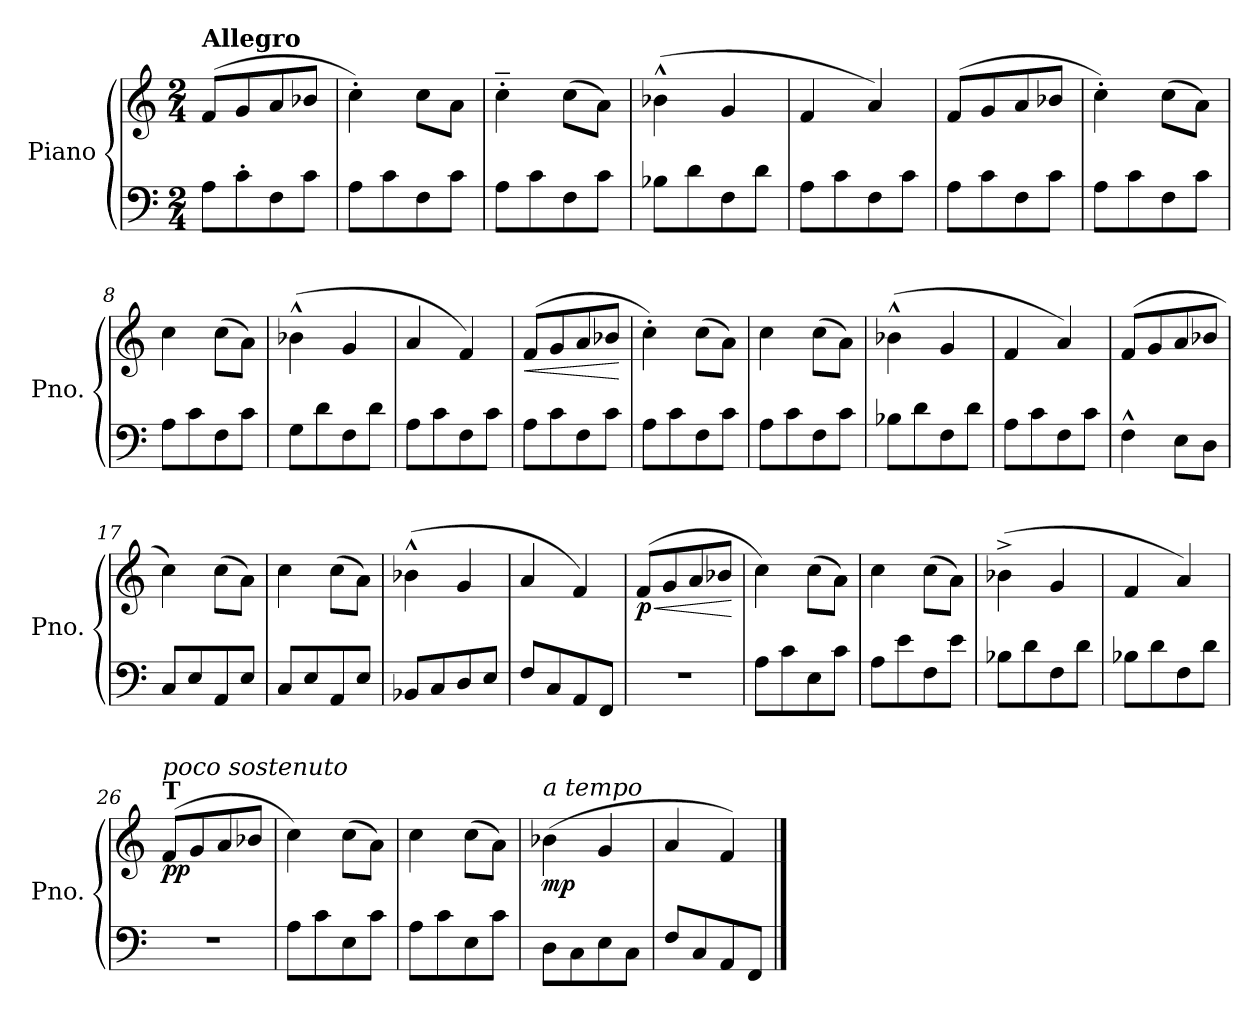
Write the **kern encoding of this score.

**kern	**kern	**dynam
*part1	*part1	*part1
*staff2	*staff1	*staff1/2
*I"Piano	*	*
*I'Pno.	*	*
*clefF4	*clefG2	*
*k[]	*k[]	*
*M2/4	*M2/4	*
=1	=1	=1
!	!LO:TX:a:B:t=Allegro	!
8A\L	(>8f/L	.
8c'\	8g/	.
8F\	8a/	.
8c\J	8b-X/J	.
=2	=2	=2
8A\L	4cc'\)	.
8c\	.	.
8F\	8cc\L	.
8c\J	8a\J	.
=3	=3	=3
8A\L	4cc~'\	.
8c\	.	.
8F\	(>8cc\L	.
8c\J	8a\J)	.
=4	=4	=4
8B-X\L	(>4b-X^^\	.
8d\	.	.
8F\	4g/	.
8d\J	.	.
=5	=5	=5
8A\L	4f/	.
8c\	.	.
8F\	4a/)	.
8c\J	.	.
=6	=6	=6
8A\L	(>8f/L	.
8c\	8g/	.
8F\	8a/	.
8c\J	8b-X/J	.
!!LO:LB:g=z
=7	=7	=7
8A\L	4cc'\)	.
8c\	.	.
8F\	(>8cc\L	.
8c\J	8a\J)	.
=8	=8	=8
8A\L	4cc\	.
8c\	.	.
8F\	(>8cc\L	.
8c\J	8a\J)	.
=9	=9	=9
8G\L	(>4b-X^^\	.
8d\	.	.
8F\	4g/	.
8d\J	.	.
=10	=10	=10
8A\L	4a/	.
8c\	.	.
8F\	4f/)	.
8c\J	.	.
=11	=11	=11
!	!	!LO:HP:b
8A\L	(>8f/L	<
8c\	8g/	.
8F\	8a/	.
8c\J	8b-X/J	.
.	.	[
=12	=12	=12
8A\L	4cc'\)	.
8c\	.	.
8F\	(>8cc\L	.
8c\J	8a\J)	.
!!LO:LB:g=z
=13	=13	=13
8A\L	4cc\	.
8c\	.	.
8F\	(>8cc\L	.
8c\J	8a\J)	.
=14	=14	=14
8B-X\L	(>4b-X^^\	.
8d\	.	.
8F\	4g/	.
8d\J	.	.
=15	=15	=15
8A\L	4f/	.
8c\	.	.
8F\	4a/)	.
8c\J	.	.
=16	=16	=16
4F^^\	(<8f/L	.
.	8g/	.
8E\L	8a/	.
8D\J	8b-X/J	.
=17	=17	=17
8C/L	4cc\)	.
8E/	.	.
8AA/	(>8cc\L	.
8E/J	8a\J)	.
=18	=18	=18
8C/L	4cc\	.
8E/	.	.
8AA/	(>8cc\L	.
8E/J	8a\J)	.
!!LO:LB:g=z
=19	=19	=19
8BB-X/L	(>4b-X^^\	.
8C/	.	.
8D/	4g/	.
8E/J	.	.
=20	=20	=20
8F/L	4a/	.
8C/	.	.
8AA/	4f/)	.
8FF/J	.	.
=21	=21	=21
!	!	!LO:HP:b
!	!	!LO:DY:n=1:b
2r	(>8f/L	< p
.	8g/	.
.	8a/	.
.	8b-X/J	.
.	.	[
=22	=22	=22
8A\L	4cc\)	.
8c\	.	.
8E\	(>8cc\L	.
8c\J	8a\J)	.
=23	=23	=23
8A\L	4cc\	.
8e\	.	.
8F\	(>8cc\L	.
8e\J	8a\J)	.
=24	=24	=24
8B-X\L	(>4b-X^\	.
8d\	.	.
8F\	4g/	.
8d\J	.	.
!!LO:LB:g=z
=25	=25	=25
8B-X\L	4f/	.
8d\	.	.
8F\	4a/)	.
8d\J	.	.
=26	=26	=26
!	!LO:TX:a:B:t=T	!
!	!LO:TX:a:i:t=poco sostenuto	!
!	!	!LO:DY:b
2r	(<8f/L	pp
.	8g/	.
.	8a/	.
.	8b-X/J	.
=27	=27	=27
8A\L	4cc\)	.
8c\	.	.
8E\	(>8cc\L	.
8c\J	8a\J)	.
=28	=28	=28
8A\L	4cc\	.
8c\	.	.
8E\	(>8cc\L	.
8c\J	8aZ\J)	.
=29	=29	=29
!	!LO:TX:a:i:t=a tempo	!
!	!	!LO:DY:b
8D\L	(>4b-X\	mp
8C\	.	.
8E\	4g/	.
8C\J	.	.
=30	=30	=30
8F/L	4a/	.
8C/	.	.
8AA/	4f/)	.
8FF/J	.	.
==	==	==
*-	*-	*-
